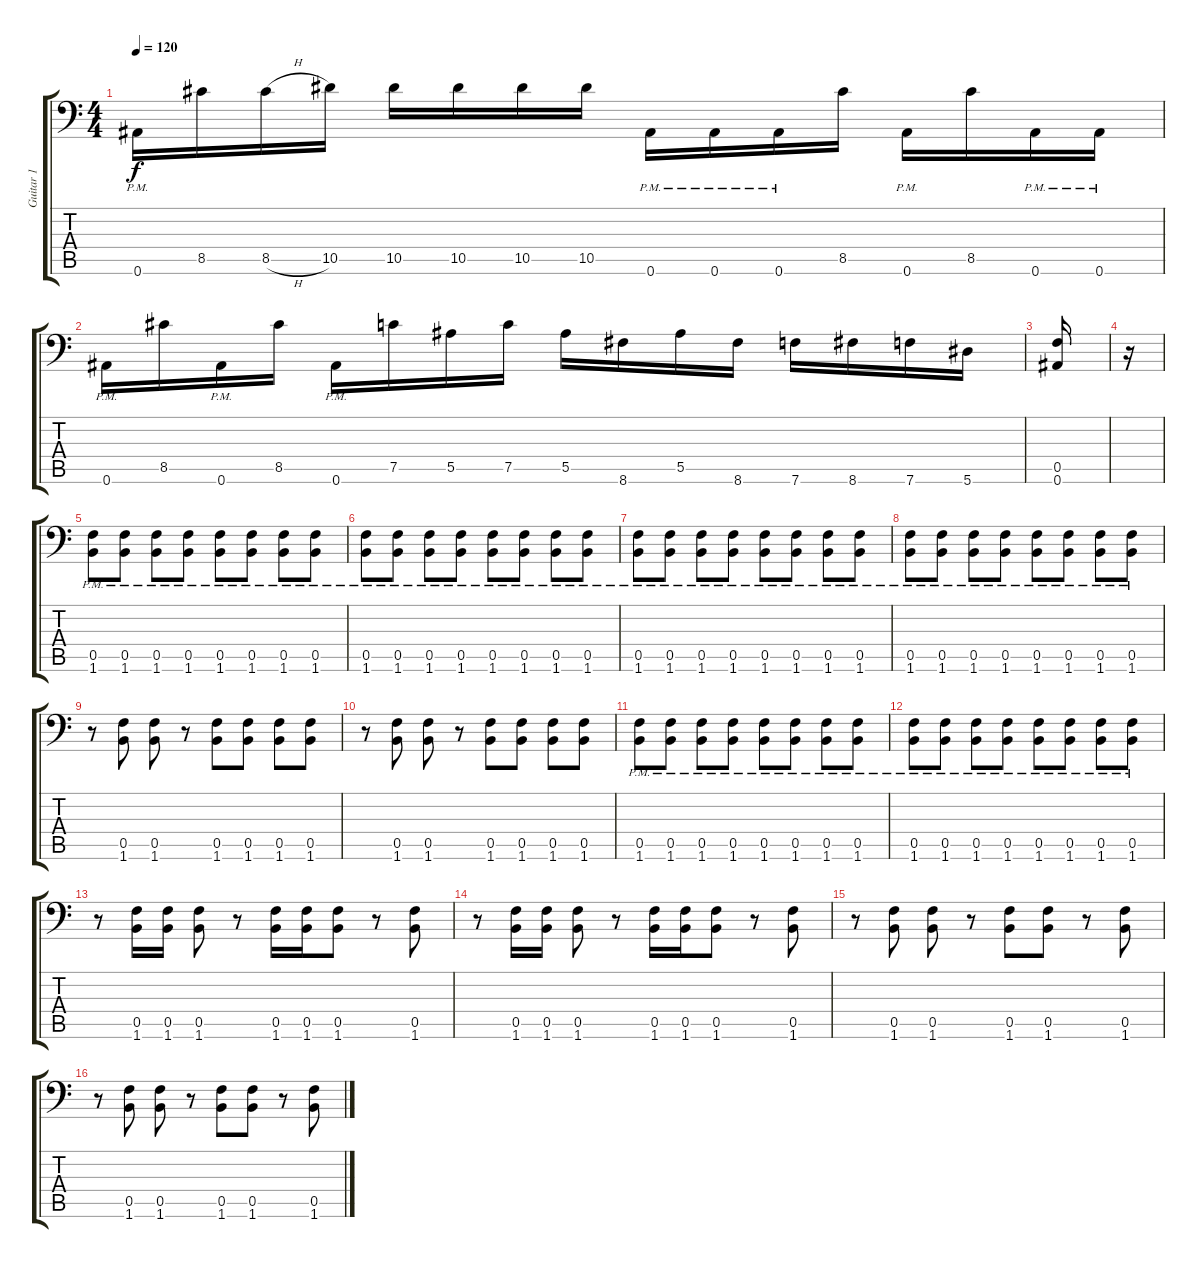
\track ("Guitar 1" "Guitar 1") {instrument distortionguitar}
\staff {score tabs}
\tuning (C4 G3 Eb3 Bb2 F2 Bb1) {hide}
\ts (4 4)
\tempo 120
\clef f4
\ks c
0.6{pm}.16{dy f} 8.5.16 8.5{h}.16 10.5.16 10.5.16 10.5.16 10.5.16 10.5.16 0.6{pm}.16 0.6{pm}.16 0.6{pm}.16 8.5.16 0.6{pm}.16 8.5.16 0.6{pm}.16 0.6{pm}.16 |
0.6{pm}.16 8.5.16 0.6{pm}.16 8.5.16 0.6{pm}.16 7.5.16 5.5.16 7.5.16 5.5.16 8.6.16 5.5.16 8.6.16 7.6.16 8.6.16 7.6.16 5.6.16 |
(0.5 0.6).16 |
r.16 |
(0.5{pm} 1.6{pm}).8 (0.5{pm} 1.6{pm}).8 (0.5{pm} 1.6{pm}).8 (0.5{pm} 1.6{pm}).8 (0.5{pm} 1.6{pm}).8 (0.5{pm} 1.6{pm}).8 (0.5{pm} 1.6{pm}).8 (0.5{pm} 1.6{pm}).8 |
(0.5{pm} 1.6{pm}).8 (0.5{pm} 1.6{pm}).8 (0.5{pm} 1.6{pm}).8 (0.5{pm} 1.6{pm}).8 (0.5{pm} 1.6{pm}).8 (0.5{pm} 1.6{pm}).8 (0.5{pm} 1.6{pm}).8 (0.5{pm} 1.6{pm}).8 |
(0.5{pm} 1.6{pm}).8 (0.5{pm} 1.6{pm}).8 (0.5{pm} 1.6{pm}).8 (0.5{pm} 1.6{pm}).8 (0.5{pm} 1.6{pm}).8 (0.5{pm} 1.6{pm}).8 (0.5{pm} 1.6{pm}).8 (0.5{pm} 1.6{pm}).8 |
(0.5{pm} 1.6{pm}).8 (0.5{pm} 1.6{pm}).8 (0.5{pm} 1.6{pm}).8 (0.5{pm} 1.6{pm}).8 (0.5{pm} 1.6{pm}).8 (0.5{pm} 1.6{pm}).8 (0.5{pm} 1.6{pm}).8 (0.5{pm} 1.6{pm}).8 |
r.8 (0.5 1.6).8 (0.5 1.6).8 r.8 (0.5 1.6).8 (0.5 1.6).8 (0.5 1.6).8 (0.5 1.6).8 |
r.8 (0.5 1.6).8 (0.5 1.6).8 r.8 (0.5 1.6).8 (0.5 1.6).8 (0.5 1.6).8 (0.5 1.6).8 |
(0.5{pm} 1.6{pm}).8 (0.5{pm} 1.6{pm}).8 (0.5{pm} 1.6{pm}).8 (0.5{pm} 1.6{pm}).8 (0.5{pm} 1.6{pm}).8 (0.5{pm} 1.6{pm}).8 (0.5{pm} 1.6{pm}).8 (0.5{pm} 1.6{pm}).8 |
(0.5{pm} 1.6{pm}).8 (0.5{pm} 1.6{pm}).8 (0.5{pm} 1.6{pm}).8 (0.5{pm} 1.6{pm}).8 (0.5{pm} 1.6{pm}).8 (0.5{pm} 1.6{pm}).8 (0.5{pm} 1.6{pm}).8 (0.5{pm} 1.6{pm}).8 |
r.8 (0.5 1.6).16 (0.5 1.6).16 (0.5 1.6).8 r.8 (0.5 1.6).16 (0.5 1.6).16 (0.5 1.6).8 r.8 (0.5 1.6).8 |
r.8 (0.5 1.6).16 (0.5 1.6).16 (0.5 1.6).8 r.8 (0.5 1.6).16 (0.5 1.6).16 (0.5 1.6).8 r.8 (0.5 1.6).8 |
r.8 (0.5 1.6).8 (0.5 1.6).8 r.8 (0.5 1.6).8 (0.5 1.6).8 r.8 (0.5 1.6).8 |
r.8 (0.5 1.6).8 (0.5 1.6).8 r.8 (0.5 1.6).8 (0.5 1.6).8 r.8 (0.5 1.6).8
